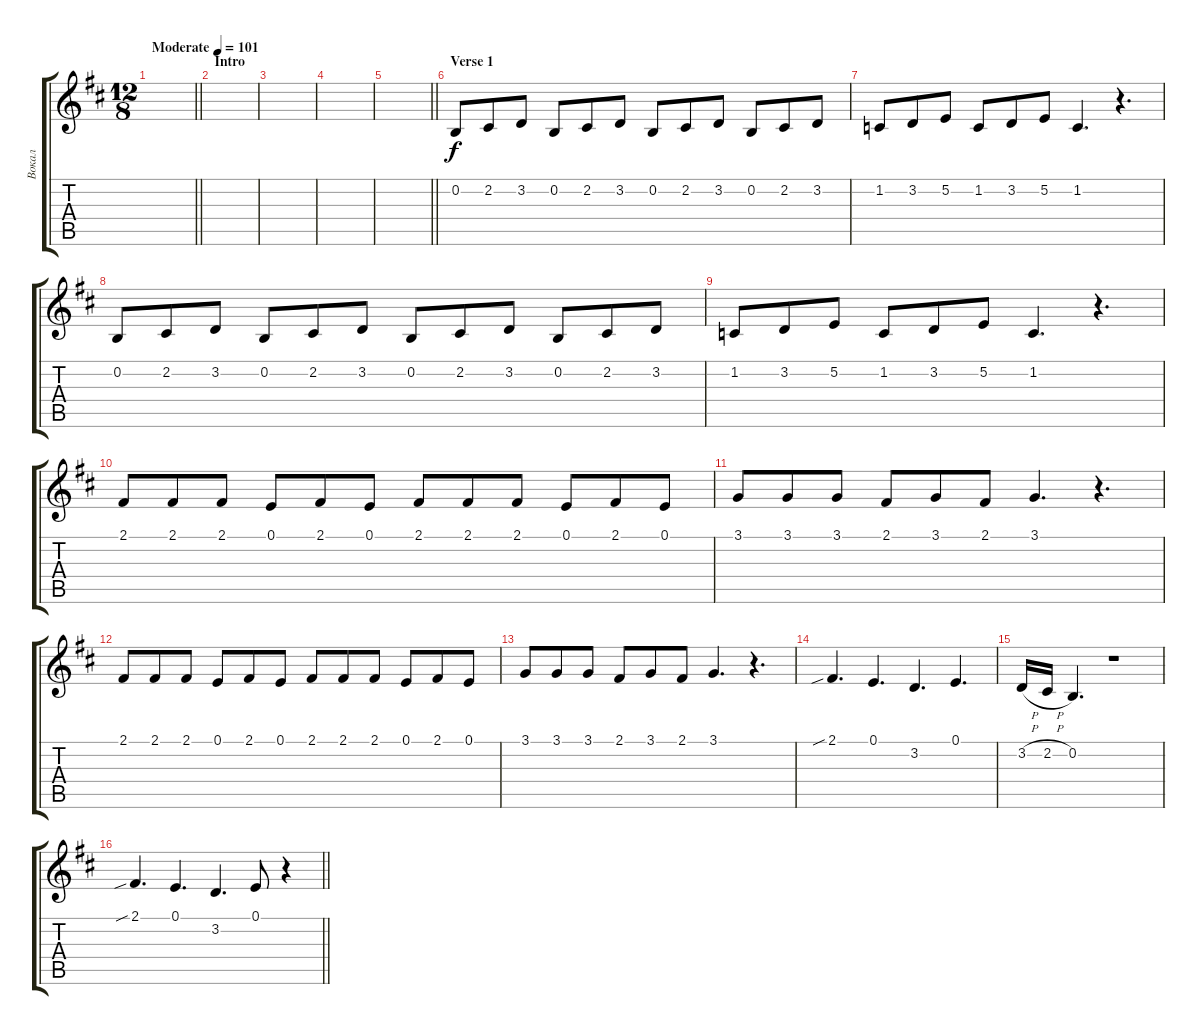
\track ("Вокал" "Вокал") {instrument trumpet}
\staff {score tabs}
\tuning (E4 B3 G3 D3 A2 E2) {hide}
\ts (12 8)
\tempo (101 "Moderate")
\clef g2
\barLineRight lightlight
\ks bminor
|
\section ("" "Intro")
|
|
|
\barLineRight lightlight
|
\section ("" "Verse 1")
0.2.8 2.2.8 3.2.8 0.2.8 2.2.8 3.2.8 0.2.8 2.2.8 3.2.8 0.2.8 2.2.8 3.2.8 |
1.2.8 3.2.8 5.2.8 1.2.8 3.2.8 5.2.8 1.2.4{d} r.4{d} |
0.2.8 2.2.8 3.2.8 0.2.8 2.2.8 3.2.8 0.2.8 2.2.8 3.2.8 0.2.8 2.2.8 3.2.8 |
1.2.8 3.2.8 5.2.8 1.2.8 3.2.8 5.2.8 1.2.4{d} r.4{d} |
2.1.8 2.1.8 2.1.8 0.1.8 2.1.8 0.1.8 2.1.8 2.1.8 2.1.8 0.1.8 2.1.8 0.1.8 |
3.1.8 3.1.8 3.1.8 2.1.8 3.1.8 2.1.8 3.1.4{d} r.4{d} |
2.1.8 2.1.8 2.1.8 0.1.8 2.1.8 0.1.8 2.1.8 2.1.8 2.1.8 0.1.8 2.1.8 0.1.8 |
3.1.8 3.1.8 3.1.8 2.1.8 3.1.8 2.1.8 3.1.4{d} r.4{d} |
2.1{sib}.4{d} 0.1.4{d} 3.2.4{d} 0.1.4{d} |
3.2{h}.16 2.2{h}.16 0.2.4{d} r.1 |
\barLineRight lightlight
2.1{sib}.4{d} 0.1.4{d} 3.2.4{d} 0.1.8 r.4
